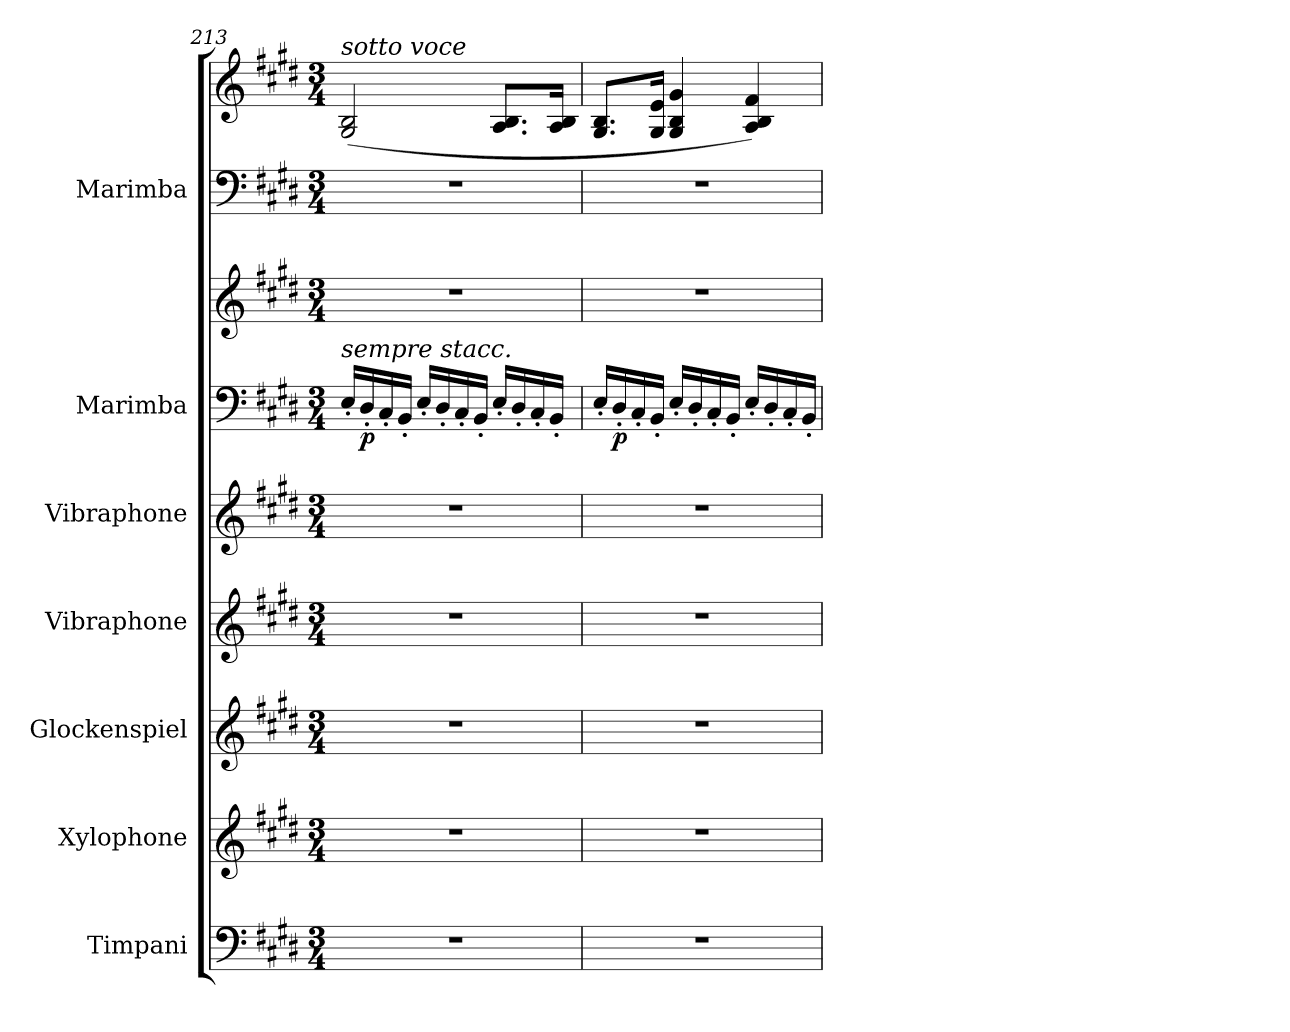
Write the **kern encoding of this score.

**kern	**kern	**kern	**kern	**kern	**kern	**kern	**dynam	**kern	**kern
*part7	*part6	*part5	*part4	*part3	*part2	*part2	*part2	*part1	*part1
*staff9	*staff8	*staff7	*staff6	*staff5	*staff4	*staff3	*staff3/4	*staff2	*staff1
*I"Timpani	*I"Xylophone	*I"Glockenspiel	*I"Vibraphone	*I"Vibraphone	*I"Marimba	*	*	*I"Marimba	*
*I'Timp.	*I'Xyl.	*I'Glk.	*I'Vib.	*I'Vib.	*I'Mrm.	*	*	*I'Mrm.	*
*clefF4	*clefG2	*clefG2	*clefG2	*clefG2	*clefF4	*clefG2	*	*clefF4	*clefG2
*	*ITrd-7c-12	*ITrd-14c-24	*	*	*	*	*	*	*
*k[f#c#g#d#]	*k[f#c#g#d#]	*k[f#c#g#d#]	*k[f#c#g#d#]	*k[f#c#g#d#]	*k[f#c#g#d#]	*k[f#c#g#d#]	*	*k[f#c#g#d#]	*k[f#c#g#d#]
*M3/4	*M3/4	*M3/4	*M3/4	*M3/4	*M3/4	*M3/4	*	*M3/4	*M3/4
=213	=213	=213	=213	=213	=213	=213	=213	=213	=213
!	!	!	!	!	!	!	!	!	!LO:TX:a:i:t=sotto voce
!	!	!	!	!	!LO:TX:a:i:t=sempre stacc.	!	!	!	!
2.r	2.r	2.r	2.r	2.r	16E'/LL	2.r	.	2.r	(>2G#/ 2B/
!	!	!	!	!	!	!	!LO:DY:b=2	!	!
.	.	.	.	.	16D#'/	.	p	.	.
.	.	.	.	.	16C#'/	.	.	.	.
.	.	.	.	.	16BB'/JJ	.	.	.	.
.	.	.	.	.	16E'/LL	.	.	.	.
.	.	.	.	.	16D#'/	.	.	.	.
.	.	.	.	.	16C#'/	.	.	.	.
.	.	.	.	.	16BB'/JJ	.	.	.	.
.	.	.	.	.	16E'/LL	.	.	.	8.A/ 8.B/L
.	.	.	.	.	16D#'/	.	.	.	.
.	.	.	.	.	16C#'/	.	.	.	.
.	.	.	.	.	16BB'/JJ	.	.	.	16A/ 16B/Jk
=214	=214	=214	=214	=214	=214	=214	=214	=214	=214
2.r	2.r	2.r	2.r	2.r	16E'/LL	2.r	.	2.r	8.G#/ 8.B/L
!	!	!	!	!	!	!	!LO:DY:b=2	!	!
.	.	.	.	.	16D#'/	.	p	.	.
.	.	.	.	.	16C#'/	.	.	.	.
.	.	.	.	.	16BB'/JJ	.	.	.	16G#/ 16e/Jk
.	.	.	.	.	16E'/LL	.	.	.	4G#/ 4B/ 4g#/
.	.	.	.	.	16D#'/	.	.	.	.
.	.	.	.	.	16C#'/	.	.	.	.
.	.	.	.	.	16BB'/JJ	.	.	.	.
.	.	.	.	.	16E'/LL	.	.	.	4A/ 4B/ 4f#/)
.	.	.	.	.	16D#'/	.	.	.	.
.	.	.	.	.	16C#'/	.	.	.	.
.	.	.	.	.	16BB'/JJ	.	.	.	.
=	=	=	=	=	=	=	=	=	=
*-	*-	*-	*-	*-	*-	*-	*-	*-	*-
